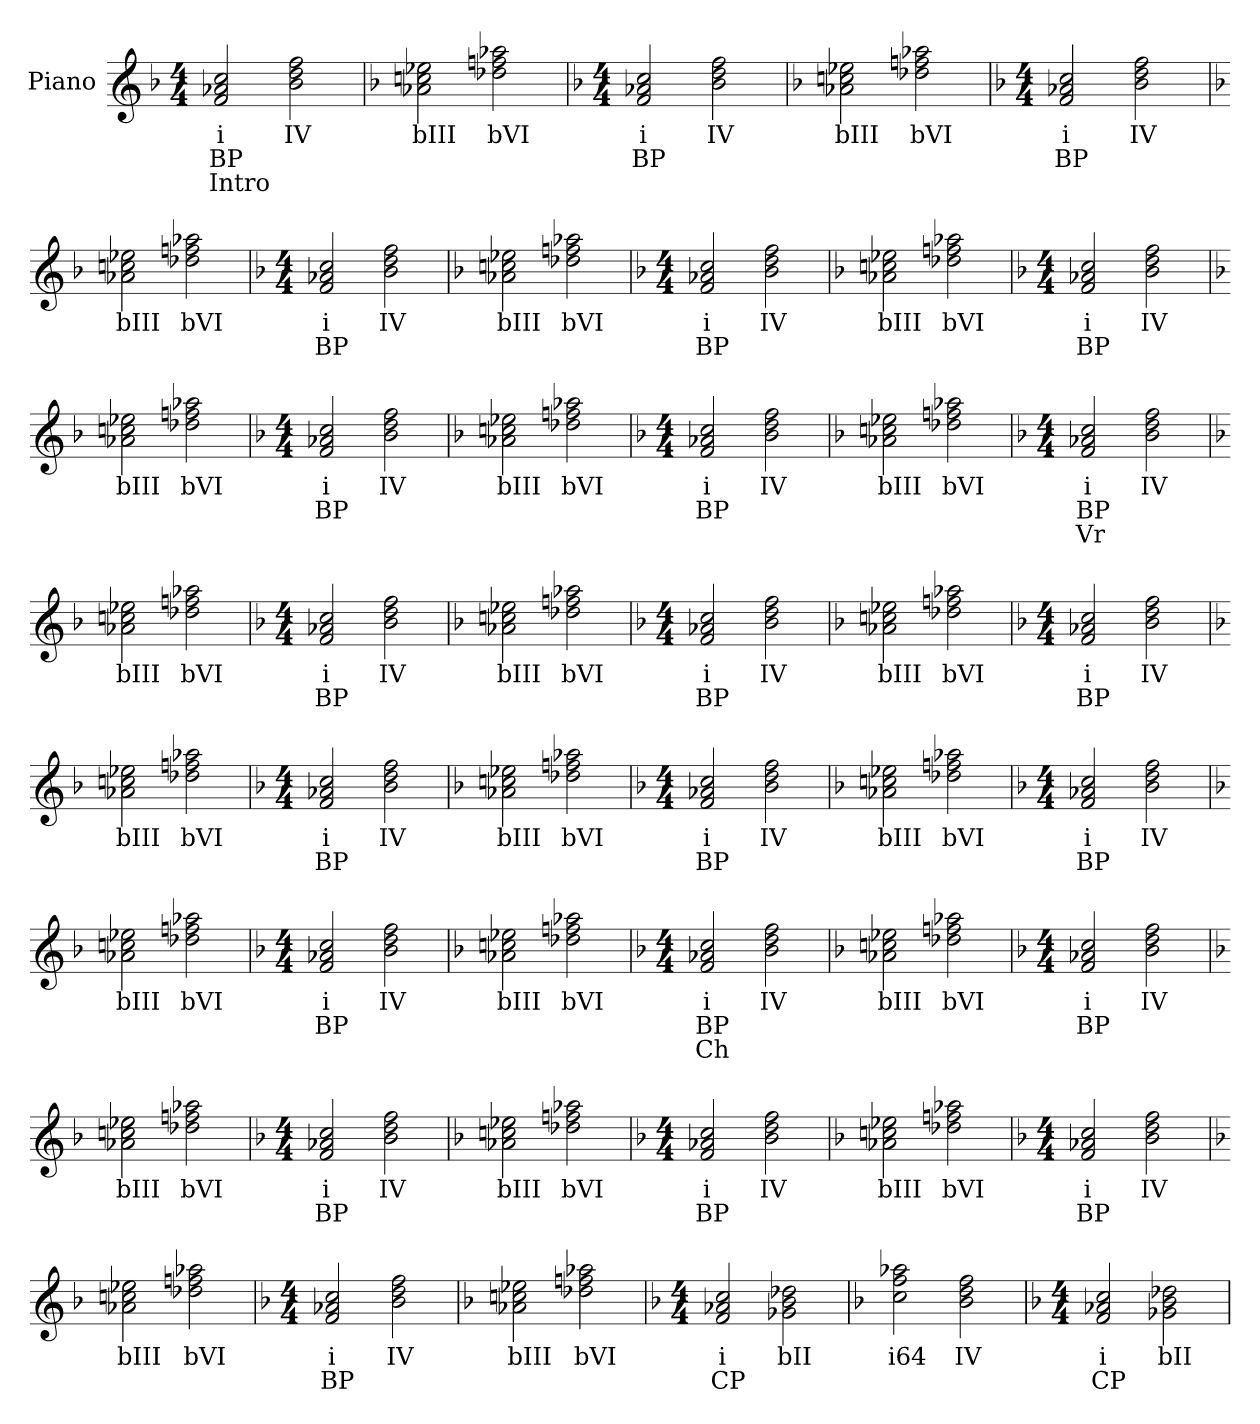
**kern	**text	**text	**text
*part1	*part1	*part1	*part1
*staff1	*staff1	*staff1	*staff1
*I"Piano	*	*	*
*I'Pno	*	*	*
*k[b-]	*	*	*
*F:	*	*	*
*M4/4	*	*	*
=	=	=	=
2f 2a-X 2cc	i	BP	Intro
2b- 2dd 2ff	IV	.	.
=	=	=	=
*k[b-]	*	*	*
*F:	*	*	*
2a-X 2ccn 2ee-X	bIII	.	.
2dd-X 2ffn 2aa-X	bVI	.	.
=	=	=	=
*k[b-]	*	*	*
*F:	*	*	*
*M4/4	*	*	*
2f 2a-X 2cc	i	BP	.
2b- 2dd 2ff	IV	.	.
=	=	=	=
*k[b-]	*	*	*
*F:	*	*	*
2a-X 2ccn 2ee-X	bIII	.	.
2dd-X 2ffn 2aa-X	bVI	.	.
=	=	=	=
*k[b-]	*	*	*
*F:	*	*	*
*M4/4	*	*	*
2f 2a-X 2cc	i	BP	.
2b- 2dd 2ff	IV	.	.
=	=	=	=
*k[b-]	*	*	*
*F:	*	*	*
2a-X 2ccn 2ee-X	bIII	.	.
2dd-X 2ffn 2aa-X	bVI	.	.
=	=	=	=
*k[b-]	*	*	*
*F:	*	*	*
*M4/4	*	*	*
2f 2a-X 2cc	i	BP	.
2b- 2dd 2ff	IV	.	.
=	=	=	=
*k[b-]	*	*	*
*F:	*	*	*
2a-X 2ccn 2ee-X	bIII	.	.
2dd-X 2ffn 2aa-X	bVI	.	.
=	=	=	=
*k[b-]	*	*	*
*F:	*	*	*
*M4/4	*	*	*
2f 2a-X 2cc	i	BP	.
2b- 2dd 2ff	IV	.	.
=	=	=	=
*k[b-]	*	*	*
*F:	*	*	*
2a-X 2ccn 2ee-X	bIII	.	.
2dd-X 2ffn 2aa-X	bVI	.	.
=	=	=	=
*k[b-]	*	*	*
*F:	*	*	*
*M4/4	*	*	*
2f 2a-X 2cc	i	BP	.
2b- 2dd 2ff	IV	.	.
=	=	=	=
*k[b-]	*	*	*
*F:	*	*	*
2a-X 2ccn 2ee-X	bIII	.	.
2dd-X 2ffn 2aa-X	bVI	.	.
=	=	=	=
*k[b-]	*	*	*
*F:	*	*	*
*M4/4	*	*	*
2f 2a-X 2cc	i	BP	.
2b- 2dd 2ff	IV	.	.
=	=	=	=
*k[b-]	*	*	*
*F:	*	*	*
2a-X 2ccn 2ee-X	bIII	.	.
2dd-X 2ffn 2aa-X	bVI	.	.
=	=	=	=
*k[b-]	*	*	*
*F:	*	*	*
*M4/4	*	*	*
2f 2a-X 2cc	i	BP	.
2b- 2dd 2ff	IV	.	.
=	=	=	=
*k[b-]	*	*	*
*F:	*	*	*
2a-X 2ccn 2ee-X	bIII	.	.
2dd-X 2ffn 2aa-X	bVI	.	.
=	=	=	=
*k[b-]	*	*	*
*F:	*	*	*
*M4/4	*	*	*
2f 2a-X 2cc	i	BP	Vr
2b- 2dd 2ff	IV	.	.
=	=	=	=
*k[b-]	*	*	*
*F:	*	*	*
2a-X 2ccn 2ee-X	bIII	.	.
2dd-X 2ffn 2aa-X	bVI	.	.
=	=	=	=
*k[b-]	*	*	*
*F:	*	*	*
*M4/4	*	*	*
2f 2a-X 2cc	i	BP	.
2b- 2dd 2ff	IV	.	.
=	=	=	=
*k[b-]	*	*	*
*F:	*	*	*
2a-X 2ccn 2ee-X	bIII	.	.
2dd-X 2ffn 2aa-X	bVI	.	.
=	=	=	=
*k[b-]	*	*	*
*F:	*	*	*
*M4/4	*	*	*
2f 2a-X 2cc	i	BP	.
2b- 2dd 2ff	IV	.	.
=	=	=	=
*k[b-]	*	*	*
*F:	*	*	*
2a-X 2ccn 2ee-X	bIII	.	.
2dd-X 2ffn 2aa-X	bVI	.	.
=	=	=	=
*k[b-]	*	*	*
*F:	*	*	*
*M4/4	*	*	*
2f 2a-X 2cc	i	BP	.
2b- 2dd 2ff	IV	.	.
=	=	=	=
*k[b-]	*	*	*
*F:	*	*	*
2a-X 2ccn 2ee-X	bIII	.	.
2dd-X 2ffn 2aa-X	bVI	.	.
=	=	=	=
*k[b-]	*	*	*
*F:	*	*	*
*M4/4	*	*	*
2f 2a-X 2cc	i	BP	.
2b- 2dd 2ff	IV	.	.
=	=	=	=
*k[b-]	*	*	*
*F:	*	*	*
2a-X 2ccn 2ee-X	bIII	.	.
2dd-X 2ffn 2aa-X	bVI	.	.
=	=	=	=
*k[b-]	*	*	*
*F:	*	*	*
*M4/4	*	*	*
2f 2a-X 2cc	i	BP	.
2b- 2dd 2ff	IV	.	.
=	=	=	=
*k[b-]	*	*	*
*F:	*	*	*
2a-X 2ccn 2ee-X	bIII	.	.
2dd-X 2ffn 2aa-X	bVI	.	.
=	=	=	=
*k[b-]	*	*	*
*F:	*	*	*
*M4/4	*	*	*
2f 2a-X 2cc	i	BP	.
2b- 2dd 2ff	IV	.	.
=	=	=	=
*k[b-]	*	*	*
*F:	*	*	*
2a-X 2ccn 2ee-X	bIII	.	.
2dd-X 2ffn 2aa-X	bVI	.	.
=	=	=	=
*k[b-]	*	*	*
*F:	*	*	*
*M4/4	*	*	*
2f 2a-X 2cc	i	BP	.
2b- 2dd 2ff	IV	.	.
=	=	=	=
*k[b-]	*	*	*
*F:	*	*	*
2a-X 2ccn 2ee-X	bIII	.	.
2dd-X 2ffn 2aa-X	bVI	.	.
=	=	=	=
*k[b-]	*	*	*
*F:	*	*	*
*M4/4	*	*	*
2f 2a-X 2cc	i	BP	Ch
2b- 2dd 2ff	IV	.	.
=	=	=	=
*k[b-]	*	*	*
*F:	*	*	*
2a-X 2ccn 2ee-X	bIII	.	.
2dd-X 2ffn 2aa-X	bVI	.	.
=	=	=	=
*k[b-]	*	*	*
*F:	*	*	*
*M4/4	*	*	*
2f 2a-X 2cc	i	BP	.
2b- 2dd 2ff	IV	.	.
=	=	=	=
*k[b-]	*	*	*
*F:	*	*	*
2a-X 2ccn 2ee-X	bIII	.	.
2dd-X 2ffn 2aa-X	bVI	.	.
=	=	=	=
*k[b-]	*	*	*
*F:	*	*	*
*M4/4	*	*	*
2f 2a-X 2cc	i	BP	.
2b- 2dd 2ff	IV	.	.
=	=	=	=
*k[b-]	*	*	*
*F:	*	*	*
2a-X 2ccn 2ee-X	bIII	.	.
2dd-X 2ffn 2aa-X	bVI	.	.
=	=	=	=
*k[b-]	*	*	*
*F:	*	*	*
*M4/4	*	*	*
2f 2a-X 2cc	i	BP	.
2b- 2dd 2ff	IV	.	.
=	=	=	=
*k[b-]	*	*	*
*F:	*	*	*
2a-X 2ccn 2ee-X	bIII	.	.
2dd-X 2ffn 2aa-X	bVI	.	.
=	=	=	=
*k[b-]	*	*	*
*F:	*	*	*
*M4/4	*	*	*
2f 2a-X 2cc	i	BP	.
2b- 2dd 2ff	IV	.	.
=	=	=	=
*k[b-]	*	*	*
*F:	*	*	*
2a-X 2ccn 2ee-X	bIII	.	.
2dd-X 2ffn 2aa-X	bVI	.	.
=	=	=	=
*k[b-]	*	*	*
*F:	*	*	*
*M4/4	*	*	*
2f 2a-X 2cc	i	BP	.
2b- 2dd 2ff	IV	.	.
=	=	=	=
*k[b-]	*	*	*
*F:	*	*	*
2a-X 2ccn 2ee-X	bIII	.	.
2dd-X 2ffn 2aa-X	bVI	.	.
=	=	=	=
*k[b-]	*	*	*
*F:	*	*	*
*M4/4	*	*	*
2f 2a-X 2cc	i	CP	.
2g-X 2b- 2dd-X	bII	.	.
=	=	=	=
*k[b-]	*	*	*
*F:	*	*	*
2cc 2ff 2aa-X	i64	.	.
2b- 2dd 2ff	IV	.	.
=	=	=	=
*k[b-]	*	*	*
*F:	*	*	*
*M4/4	*	*	*
2f 2a-X 2cc	i	CP	.
2g-X 2b- 2dd-X	bII	.	.
=	=	=	=
*-	*-	*-	*-
